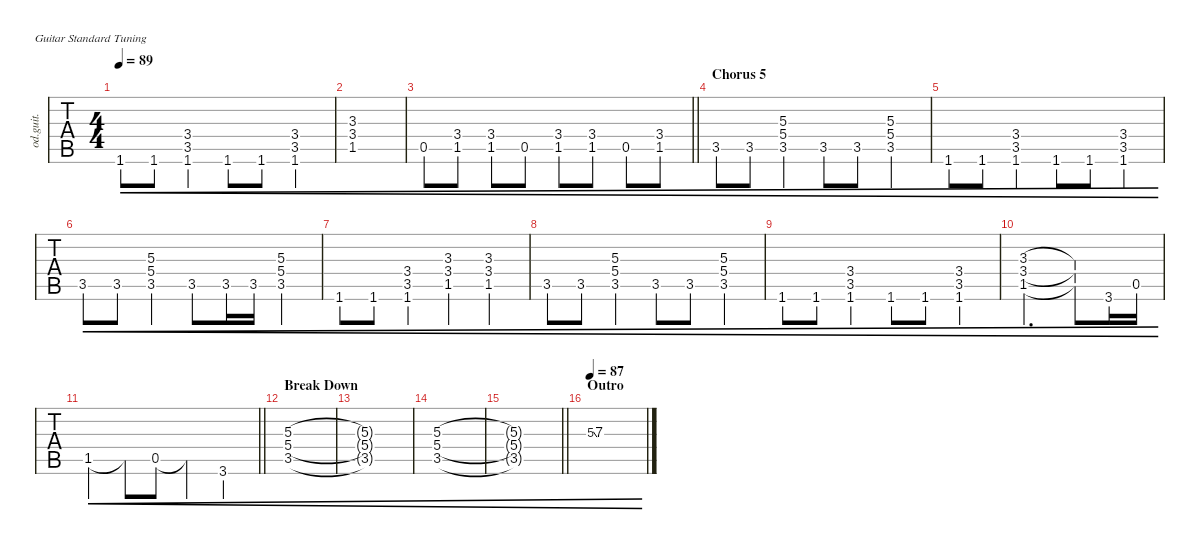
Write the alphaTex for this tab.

\defaultSystemsLayout 4
\hideDynamics
\bracketExtendMode groupsimilarinstruments
\otherSystemsTrackNameOrientation horizontal
\track ("EG 1" "od.guit.") {instrument overdrivenguitar}
\staff {tabs}
\tuning (E4 B3 G3 D3 A2 E2)
\ts (4 4)
\tempo 89
\clef g2
\ks c
1.6{st}.8{cre dy fff beam Up} 1.6{st}.8{cre beam Up} (1.6 3.5 3.4).4{cre beam Up} 1.6{st}.8{cre beam Up} 1.6{st}.8{cre beam Up} (1.6 3.5 3.4).4{cre beam Up} |
(1.5{acc b} 3.4 3.3{acc b}).1{cre} |
\barLineRight lightlight
0.5.8{cre beam Up} (1.5{acc b} 3.4).8{cre beam Up} (1.5{acc b} 3.4).8{cre beam Up} 0.5.8{cre beam Up} (1.5{acc b} 3.4).8{cre beam Up} (1.5{acc b} 3.4).8{cre beam Up} 0.5.8{cre beam Up} (1.5{acc b} 3.4).8{cre beam Up} |
\section ("" "Chorus 5")
3.5{st}.8{cre beam Up} 3.5{st}.8{cre beam Up} (3.5 5.4 5.3).4{cre beam Up} 3.5{st}.8{cre beam Up} 3.5{st}.8{cre beam Up} (3.5 5.4 5.3).4{cre beam Up} |
1.6{st}.8{cre beam Up} 1.6{st}.8{cre beam Up} (1.6 3.5 3.4).4{cre beam Up} 1.6{st}.8{cre beam Up} 1.6{st}.8{cre beam Up} (1.6 3.5 3.4).4{cre beam Up} |
3.5{st}.8{cre beam Up} 3.5{st}.8{cre beam Up} (3.5 5.4 5.3).4{cre beam Up} 3.5{st}.8{cre beam Up} 3.5{st}.16{cre beam Up} 3.5{st}.16{cre beam Up} (3.5 5.4 5.3).4{cre beam Up} |
1.6{st}.8{cre beam Up} 1.6{st}.8{cre beam Up} (1.6 3.5 3.4).4{cre beam Up} (1.5{acc b} 3.4 3.3{acc b}).4{cre beam Up} (1.5{acc b} 3.4 3.3{acc b}).4{cre beam Up} |
3.5{st}.8{cre beam Up} 3.5{st}.8{cre beam Up} (3.5 5.4 5.3).4{cre beam Up} 3.5{st}.8{cre beam Up} 3.5{st}.8{cre beam Up} (3.5 5.4 5.3).4{cre beam Up} |
1.6{st}.8{cre beam Up} 1.6{st}.8{cre beam Up} (1.6 3.5 3.4).4{cre beam Up} 1.6{st}.8{cre beam Up} 1.6{st}.8{cre beam Up} (1.6 3.5 3.4).4{cre beam Up} |
(1.5{acc #} 3.4 3.3{acc #}).2{d cre beam Up} (1.5{t acc #} 3.4{t} 3.3{t acc #}).8{cre beam Up} 3.6.16{cre beam Up} 0.5.16{cre beam Up} |
\barLineRight lightlight
1.5{acc #}.4{cre beam Up} 1.5{t acc #}.8{cre beam Up} 0.5.8{cre beam Up} 0.5{t}.4{cre beam Up} 3.6.4{cre beam Up} |
\section ("" "Break Down")
(3.5 5.4 5.3).1{cre} |
(3.5{t} 5.4{t} 5.3{t}).1{cre} |
(3.5 5.4 5.3).1{cre} |
\barLineRight lightlight
(3.5{t} 5.4{t} 5.3{t}).1{cre} |
\section ("" "Outro")
\tempo 87
5.3{ss}.8{gr cre dy p beam Up} 7.3.1{cre}
